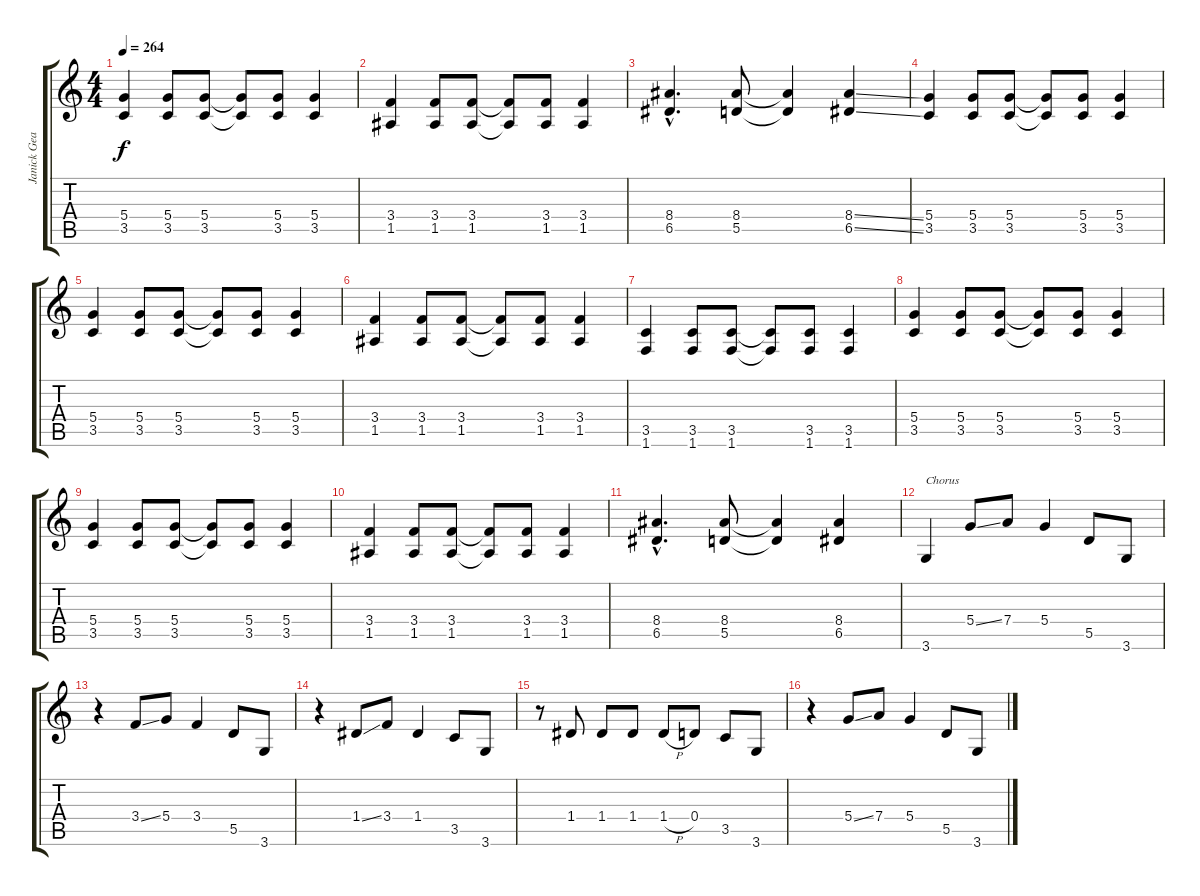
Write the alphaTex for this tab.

\track ("Janick Gears" "Janick Gea") {instrument distortionguitar}
\staff {score tabs}
\tuning (E4 B3 G3 D3 A2 E2) {hide}
\ts (4 4)
\tempo 264
\clef g2
\ks c
(5.4 3.5).4{dy f} (5.4 3.5).8 (5.4 3.5).8 (5.4{t} 3.5{t}).8 (5.4 3.5).8 (5.4 3.5).4 |
(3.4 1.5).4 (3.4 1.5).8 (3.4 1.5).8 (3.4{t} 1.5{t}).8 (3.4 1.5).8 (3.4 1.5).4 |
(8.4{hac} 6.5{hac}).4{d} (8.4 5.5).8 (8.4{t} 5.5{t}).4 (8.4{ss} 6.5{ss}).4 |
(5.4 3.5).4 (5.4 3.5).8 (5.4 3.5).8 (5.4{t} 3.5{t}).8 (5.4 3.5).8 (5.4 3.5).4 |
(5.4 3.5).4 (5.4 3.5).8 (5.4 3.5).8 (5.4{t} 3.5{t}).8 (5.4 3.5).8 (5.4 3.5).4 |
(3.4 1.5).4 (3.4 1.5).8 (3.4 1.5).8 (3.4{t} 1.5{t}).8 (3.4 1.5).8 (3.4 1.5).4 |
(3.5 1.6).4 (3.5 1.6).8 (3.5 1.6).8 (3.5{t} 1.6{t}).8 (3.5 1.6).8 (3.5 1.6).4 |
(5.4 3.5).4 (5.4 3.5).8 (5.4 3.5).8 (5.4{t} 3.5{t}).8 (5.4 3.5).8 (5.4 3.5).4 |
(5.4 3.5).4 (5.4 3.5).8 (5.4 3.5).8 (5.4{t} 3.5{t}).8 (5.4 3.5).8 (5.4 3.5).4 |
(3.4 1.5).4 (3.4 1.5).8 (3.4 1.5).8 (3.4{t} 1.5{t}).8 (3.4 1.5).8 (3.4 1.5).4 |
(8.4{hac} 6.5{hac}).4{d} (8.4 5.5).8 (8.4{t} 5.5{t}).4 (8.4 6.5).4 |
3.6.4{txt "Chorus"} 5.4{ss}.8 7.4.8 5.4.4 5.5.8 3.6.8 |
r.4 3.4{ss}.8 5.4.8 3.4.4 5.5.8 3.6.8 |
r.4 1.4{ss}.8 3.4.8 1.4.4 3.5.8 3.6.8 |
r.8 1.4.8 1.4.8 1.4.8 1.4{h}.8 0.4.8 3.5.8 3.6.8 |
r.4 5.4{ss}.8 7.4.8 5.4.4 5.5.8 3.6.8
